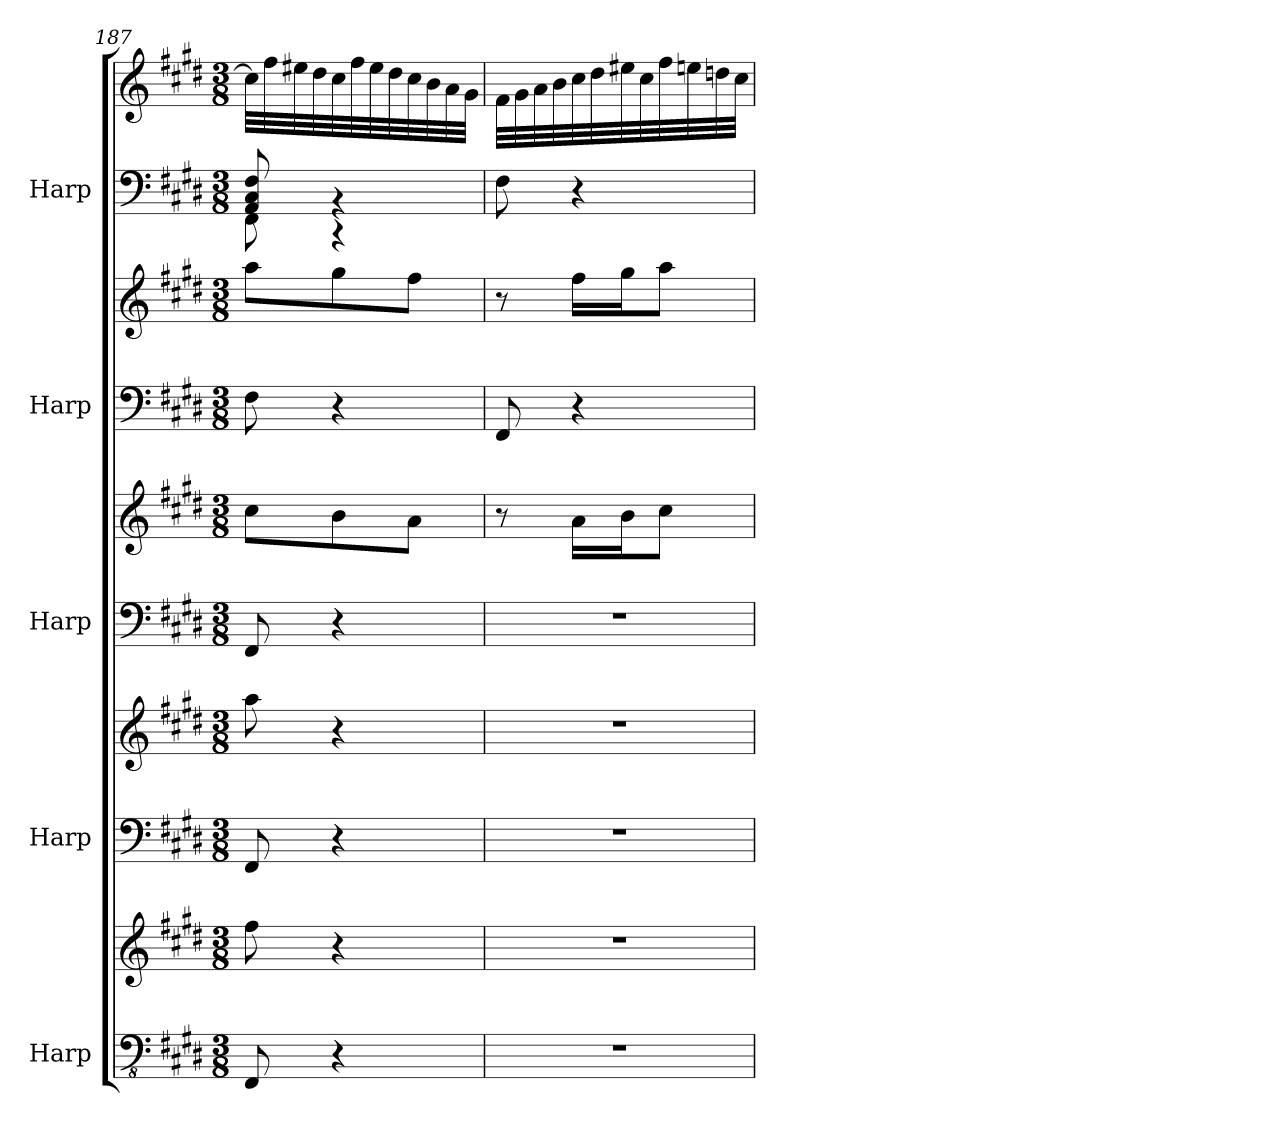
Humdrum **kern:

**kern	**kern	**kern	**kern	**kern	**kern	**kern	**kern	**kern	**kern
*part5	*part5	*part4	*part4	*part3	*part3	*part2	*part2	*part1	*part1
*staff10	*staff9	*staff8	*staff7	*staff6	*staff5	*staff4	*staff3	*staff2	*staff1
*I"Harp	*	*I"Harp	*	*I"Harp	*	*I"Harp	*	*I"Harp	*
*I'Hp	*	*I'Hp	*	*I'Hp	*	*I'Hp	*	*I'Hp	*
*clefFv4	*clefG2	*clefF4	*clefG2	*clefF4	*clefG2	*clefF4	*clefG2	*clefF4	*clefG2
*k[f#c#g#d#]	*k[f#c#g#d#]	*k[f#c#g#d#]	*k[f#c#g#d#]	*k[f#c#g#d#]	*k[f#c#g#d#]	*k[f#c#g#d#]	*k[f#c#g#d#]	*k[f#c#g#d#]	*k[f#c#g#d#]
*M3/8	*M3/8	*M3/8	*M3/8	*M3/8	*M3/8	*M3/8	*M3/8	*M3/8	*M3/8
=187	=187	=187	=187	=187	=187	=187	=187	=187	=187
*	*	*	*	*	*	*	*	*^	*
8FFF#/	8ff#\	8FF#/	8aa\	8FF#/	8cc#\L	8F#\	8aa\L	8AA/ 8C#/ 8F#/	8FF#\	32cc#\LLL]
.	.	.	.	.	.	.	.	.	.	32ff#\
.	.	.	.	.	.	.	.	.	.	32ee#X\
.	.	.	.	.	.	.	.	.	.	32dd#\
4r	4r	4r	4r	4r	8b\	4r	8gg#\	4rBB	4rCC	32cc#\
.	.	.	.	.	.	.	.	.	.	32ff#\
.	.	.	.	.	.	.	.	.	.	32ee#\
.	.	.	.	.	.	.	.	.	.	32dd#\
.	.	.	.	.	8a\J	.	8ff#\J	.	.	32cc#\
.	.	.	.	.	.	.	.	.	.	32b\
.	.	.	.	.	.	.	.	.	.	32a\
.	.	.	.	.	.	.	.	.	.	32g#\JJJ
*	*	*	*	*	*	*	*	*v	*v	*
!!LO:PB:g=z
=188	=188	=188	=188	=188	=188	=188	=188	=188	=188
4.r	4.r	4.r	4.r	4.r	8r	8FF#/	8r	8F#\	32f#\LLL
.	.	.	.	.	.	.	.	.	32g#\
.	.	.	.	.	.	.	.	.	32a\
.	.	.	.	.	.	.	.	.	32b\
.	.	.	.	.	16a\LL	4r	16ff#\LL	4r	32cc#\
.	.	.	.	.	.	.	.	.	32dd#\
.	.	.	.	.	16b\J	.	16gg#\J	.	32ee#X\
.	.	.	.	.	.	.	.	.	32cc#\
.	.	.	.	.	8cc#\J	.	8aa\J	.	32ff#\
.	.	.	.	.	.	.	.	.	32een\
.	.	.	.	.	.	.	.	.	32ddn\
.	.	.	.	.	.	.	.	.	32cc#\JJJ
=	=	=	=	=	=	=	=	=	=
*-	*-	*-	*-	*-	*-	*-	*-	*-	*-
